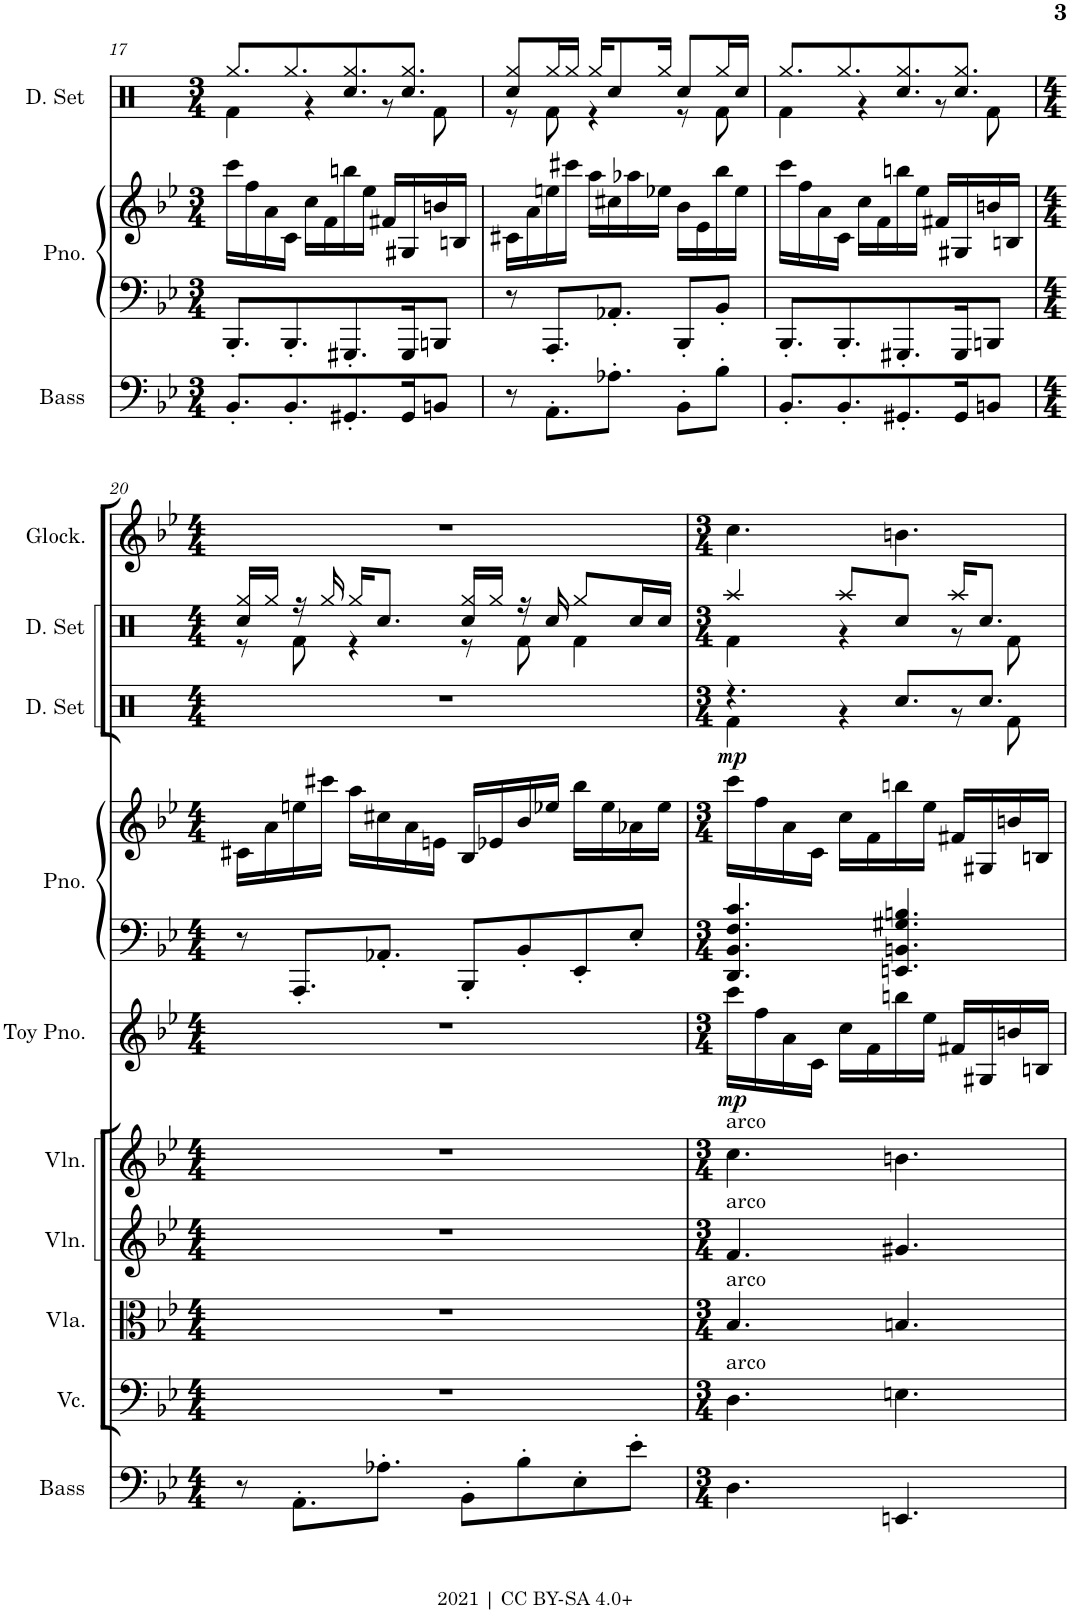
**kern	**kern	**kern	**kern	**kern	**kern	**dynam	**kern	**kern	**kern
*part8	*part7	*part6	*part5	*part4	*part3	*part3	*part2	*part2	*part1
*staff9	*staff8	*staff7	*staff6	*staff5	*staff4	*staff4	*staff3	*staff2	*staff1
*I"Acoustic Bass	*I"Violoncello	*I"Viola	*I"Violin	*I"Violin	*I"Toy Piano	*	*I"Piano	*	*I"Glockenspiel
*I'Bass	*I'Vc.	*I'Vla.	*I'Vln.	*I'Vln.	*I'Toy Pno.	*	*I'Pno.	*	*I'Glock.
!!LO:PB:g=z
*clefF4	*clefF4	*clefC3	*clefG2	*clefG2	*clefG2	*	*clefF4	*clefG2	*clefG2
*Trd7c12	*	*	*	*	*	*	*	*	*Trd-14c-24
*k[b-e-]	*k[b-e-]	*k[b-e-]	*k[b-e-]	*k[b-e-]	*k[b-e-]	*	*k[b-e-]	*k[b-e-]	*k[b-e-]
*M3/4	*M3/4	*M3/4	*M3/4	*M3/4	*M3/4	*	*M3/4	*M3/4	*M3/4
=17	=17	=17	=17	=17	=17	=17	=17	=17	=17
8.BB-'/L	2.r	2.r	2.r	2.r	2.r	.	8.BBB-'/L	16ccc\LL	2.r
.	.	.	.	.	.	.	.	16ff\	.
.	.	.	.	.	.	.	.	16a\	.
8.BB-'/	.	.	.	.	.	.	8.BBB-'/	16c\JJ	.
.	.	.	.	.	.	.	.	16cc\LL	.
.	.	.	.	.	.	.	.	16f\	.
8.GG#X'/	.	.	.	.	.	.	8.GGG#X'/	16bbn\	.
.	.	.	.	.	.	.	.	16ee-\JJ	.
.	.	.	.	.	.	.	.	16f#X/LL	.
16GG#/K	.	.	.	.	.	.	16GGG#/K	16G#X/	.
8BBn/J	.	.	.	.	.	.	8BBBn/J	16bn/	.
.	.	.	.	.	.	.	.	16Bn/JJ	.
=18	=18	=18	=18	=18	=18	=18	=18	=18	=18
8r	2.r	2.r	2.r	2.r	2.r	.	8r	16c#X\LL	2.r
.	.	.	.	.	.	.	.	16a\	.
8.AA'\L	.	.	.	.	.	.	8.AAA'/L	16een\	.
.	.	.	.	.	.	.	.	16ccc#X\JJ	.
.	.	.	.	.	.	.	.	16aa\LL	.
8.A-X'\J	.	.	.	.	.	.	8.AA-X'/J	16cc#X\	.
.	.	.	.	.	.	.	.	16aa-X\	.
.	.	.	.	.	.	.	.	16ee-X\JJ	.
8BB-'\L	.	.	.	.	.	.	8BBB-'/L	16b-\LL	.
.	.	.	.	.	.	.	.	16e-\	.
8B-'\J	.	.	.	.	.	.	8BB-'/J	16bb-\	.
.	.	.	.	.	.	.	.	16ee-\JJ	.
=19	=19	=19	=19	=19	=19	=19	=19	=19	=19
8.BB-'/L	2.r	2.r	2.r	2.r	2.r	.	8.BBB-'/L	16ccc\LL	2.r
.	.	.	.	.	.	.	.	16ff\	.
.	.	.	.	.	.	.	.	16a\	.
8.BB-'/	.	.	.	.	.	.	8.BBB-'/	16c\JJ	.
.	.	.	.	.	.	.	.	16cc\LL	.
.	.	.	.	.	.	.	.	16f\	.
8.GG#X'/	.	.	.	.	.	.	8.GGG#X'/	16bbn\	.
.	.	.	.	.	.	.	.	16ee-\JJ	.
.	.	.	.	.	.	.	.	16f#X/LL	.
16GG#/K	.	.	.	.	.	.	16GGG#/K	16G#X/	.
8BBn/J	.	.	.	.	.	.	8BBBn/J	16bn/	.
.	.	.	.	.	.	.	.	16Bn/JJ	.
!!LO:LB:g=z
=20	=20	=20	=20	=20	=20	=20	=20	=20	=20
*M4/4	*M4/4	*M4/4	*M4/4	*M4/4	*M4/4	*	*M4/4	*M4/4	*M4/4
8r	1r	1r	1r	1r	1r	.	8r	16c#X\LL	1r
.	.	.	.	.	.	.	.	16a\	.
8.AA'\L	.	.	.	.	.	.	8.AAA'/L	16een\	.
.	.	.	.	.	.	.	.	16ccc#X\JJ	.
.	.	.	.	.	.	.	.	16aa\LL	.
8.A-X'\J	.	.	.	.	.	.	8.AA-X'/J	16cc#X\	.
.	.	.	.	.	.	.	.	16a\	.
.	.	.	.	.	.	.	.	16en\JJ	.
8BB-'\L	.	.	.	.	.	.	8BBB-'/L	16B-/LL	.
.	.	.	.	.	.	.	.	16e-X/	.
8B-'\	.	.	.	.	.	.	8BB-'/	16b-/	.
.	.	.	.	.	.	.	.	16ee-X/JJ	.
8E-'\	.	.	.	.	.	.	8EE-'/	16bb-\LL	.
.	.	.	.	.	.	.	.	16ee-\	.
8e-'\J	.	.	.	.	.	.	8E-'/J	16a-X\	.
.	.	.	.	.	.	.	.	16ee-\JJ	.
=21	=21	=21	=21	=21	=21	=21	=21	=21	=21
*M3/4	*M3/4	*M3/4	*M3/4	*M3/4	*M3/4	*	*M3/4	*M3/4	*M3/4
!	!	!	!	!LO:TX:a:t=arco	!	!	!	!	!
!	!	!	!LO:TX:a:t=arco	!	!	!	!	!	!
!	!	!LO:TX:a:t=arco	!	!	!	!	!	!	!
!	!LO:TX:a:t=arco	!	!	!	!	!	!	!	!
!	!	!	!	!	!	!LO:DY:b	!	!	!
4.D\	4.D\	4.B-/	4.f/	4.cc\	16ccc\LL	mp	4.DD/ 4.BB-/ 4.F/ 4.c/	16ccc\LL	4.cc\
.	.	.	.	.	16ff\	.	.	16ff\	.
.	.	.	.	.	16a\	.	.	16a\	.
.	.	.	.	.	16c\JJ	.	.	16c\JJ	.
.	.	.	.	.	16cc\LL	.	.	16cc\LL	.
.	.	.	.	.	16f\	.	.	16f\	.
4.EEn/	4.En\	4.Bn/	4.g#X/	4.bn\	16bbn\	.	4.EEn/ 4.BBn/ 4.G#X/ 4.Bn/	16bbn\	4.bn\
.	.	.	.	.	16ee-\JJ	.	.	16ee-\JJ	.
.	.	.	.	.	16f#X/LL	.	.	16f#X/LL	.
.	.	.	.	.	16G#X/	.	.	16G#X/	.
.	.	.	.	.	16bn/	.	.	16bn/	.
.	.	.	.	.	16Bn/JJ	.	.	16Bn/JJ	.
=	=	=	=	=	=	=	=	=	=
*-	*-	*-	*-	*-	*-	*-	*-	*-	*-
